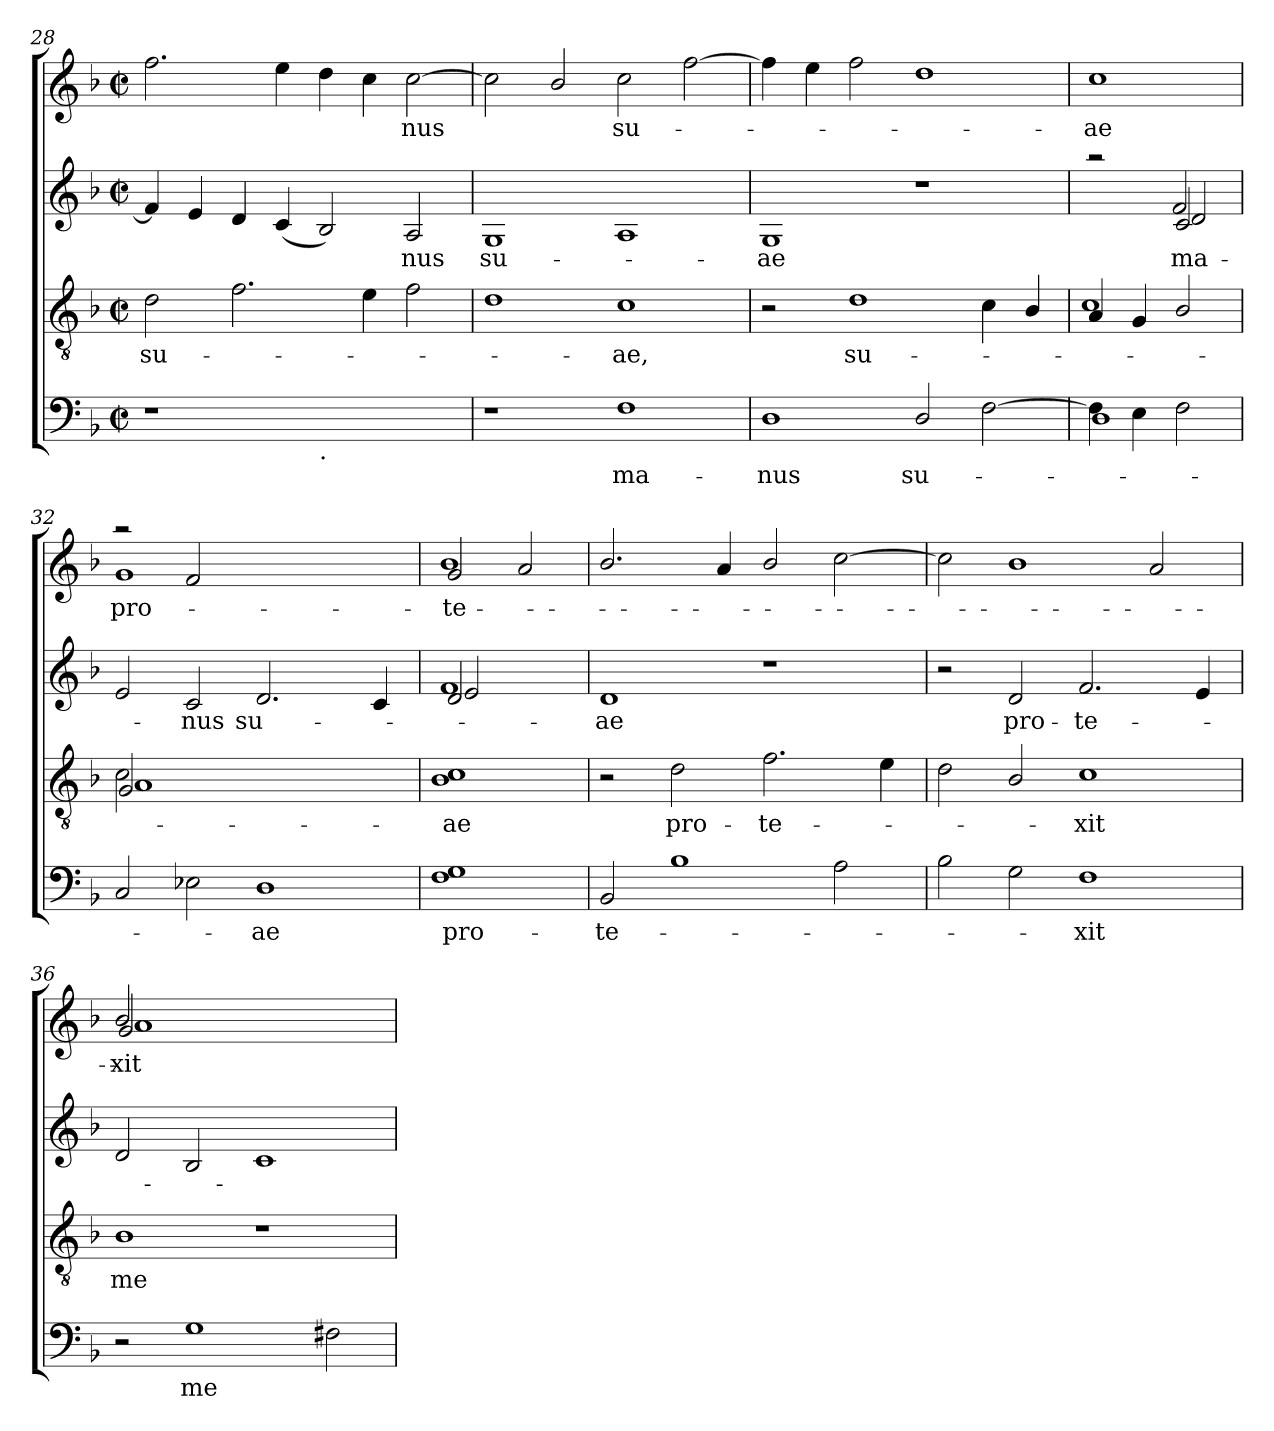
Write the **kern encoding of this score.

**kern	**text	**kern	**text	**kern	**text	**kern	**text
*part4	*part4	*part3	*part3	*part2	*part2	*part1	*part1
*staff4	*staff4	*staff3	*staff3	*staff2	*staff2	*staff1	*staff1
!!LO:LB:g=z
*clefF4	*	*clefGv2	*	*clefG2	*	*clefG2	*
*k[b-]	*	*k[b-]	*	*k[b-]	*	*k[b-]	*
*F:	*	*F:	*	*F:	*	*F:	*
*M2/2	*	*M2/2	*	*M2/2	*	*M2/2	*
*met(c|)	*	*met(c|)	*	*met(c|)	*	*met(c|)	*
=28	=28	=28	=28	=28	=28	=28	=28
!	!	!	!LO:LY:b	!	!	!	!
1r	.	2d\	su-	4f/]	.	2.ff\	.
.	.	.	.	4e/	.	.	.
.	.	2.f\	.	4d/	.	.	.
.	.	.	.	(<4c/	.	4ee\	.
!LO:TX:b:t=.	!	!	!	!	!	!	!
1ryy	.	.	.	2B-/)	.	4dd\	.
.	.	4e\	.	.	.	4cc\	.
!	!	!	!	!	!LO:LY:b	!	!LO:LY:b
.	.	2f\	.	2A/	nus	[>2cc\	-nus
=29	=29	=29	=29	=29	=29	=29	=29
!	!	!	!	!	!LO:LY:b	!	!
1r	.	1d	.	1G	su-	2cc\]	.
.	.	.	.	.	.	2b-/	.
!	!LO:LY:b	!	!LO:LY:b	!	!	!	!LO:LY:b
1F	ma-	1c	-ae,	1A	.	2cc\	su-
.	.	.	.	.	.	[>2ff\	.
=30	=30	=30	=30	=30	=30	=30	=30
!	!LO:LY:b	!	!	!	!LO:LY:b	!	!
1D	-nus	2r	.	1G	-ae	4ff\]	.
.	.	.	.	.	.	4ee\	.
!	!	!	!LO:LY:b	!	!	!	!
.	.	1d	su-	.	.	2ff\	.
!	!LO:LY:b	!	!	!	!	!	!
2D/	su-	.	.	1r	.	1dd	.
[>2F\	.	4c\	.	.	.	.	.
.	.	4B-/	.	.	.	.	.
=31	=31	=31	=31	=31	=31	=31	=31
*^	*	*^	*	*^	*	*	*
*	*	*	*	*	*	*	*^	*	*	*
!	!	!	!	!	!	!	!	!	!	!	!LO:LY:b
4F\]	1D	.	4A/	1c	.	2raa	2ryy	2ryy	.	1cc	-ae
4E\	.	.	4G/	.	.	.	.	.	.	.	.
!	!	!	!	!	!	!	!	!	!LO:LY:b	!	!
2F\	.	.	2B-/	.	.	2c/	2d/	2f/	ma-	.	.
*v	*v	*	*	*	*	*	*	*	*	*	*
=32	=32	=32	=32	=32	=32	=32	=32	=32	=32	=32
*	*	*	*^	*	*	*	*	*	*^	*
!	!	!	!	!	!	!	!	!	!	!	!	!LO:LY:b
*	*	*	*	*	*	*v	*v	*v	*	*	*	*
2C/	.	2c\	2G/	1A	.	2e/	.	2raa	1g	pro-
!	!	!	!	!	!	!	!LO:LY:b	!	!	!
2E-\	.	1ryy	1ryy	.	.	2c/	-nus	2f/	.	.
!	!LO:LY:b	!	!	!	!	!	!LO:LY:b	!	!	!
1D	-ae	.	.	1ryy	.	2.d/	su-	1ryy	1ryy	.
.	.	2ryy	2ryy	.	.	.	.	.	.	.
.	.	.	.	.	.	4c/	.	.	.	.
*	*	*v	*v	*v	*	*	*	*	*	*
=33	=33	=33	=33	=33	=33	=33	=33	=33
!	!LO:LY:b	!	!LO:LY:b	!	!	!	!	!LO:LY:b
*	*	*	*	*^	*	*	*	*
*	*	*	*	*	*^	*	*	*	*
1F 1G	pro-	1B- 1c	-ae	2d/	1f	2e/	.	2g/	1b-	-te-
.	.	.	.	2ryy	.	2ryy	.	2a/	.	.
*	*	*	*	*	*	*	*	*v	*v	*
!!LO:PB:g=z
=34	=34	=34	=34	=34	=34	=34	=34	=34	=34
!	!LO:LY:b	!	!	!	!	!	!LO:LY:b	!	!
*	*	*	*	*v	*v	*v	*	*	*
2BB-/	-te-	2r	.	1d	-ae	2.b-/	.
!	!	!	!LO:LY:b	!	!	!	!
1B-	.	2d\	pro-	.	.	.	.
.	.	.	.	.	.	4a/	.
!	!	!	!LO:LY:b	!	!	!	!
.	.	2.f\	-te-	1r	.	2b-/	.
2A\	.	.	.	.	.	[>2cc\	.
.	.	4e\	.	.	.	.	.
=35	=35	=35	=35	=35	=35	=35	=35
2B-\	.	2d\	.	2r	.	2cc\]	.
!	!	!	!	!	!LO:LY:b	!	!
2G\	.	2B-/	.	2d/	pro-	1b-	.
!	!LO:LY:b	!	!LO:LY:b	!	!LO:LY:b	!	!
1F	-xit	1c	-xit	2.f/	-te-	.	.
.	.	.	.	.	.	2a/	.
.	.	.	.	4e/	.	.	.
=36	=36	=36	=36	=36	=36	=36	=36
!	!	!	!LO:LY:b	!	!	!	!LO:LY:b
*	*	*	*	*	*	*^	*
*	*	*	*	*	*	*	*^	*
2r	.	1B-	me	2d/	.	2b-/	2g/	1a	-xit
!	!LO:LY:b	!	!	!	!	!	!	!	!
1G	me	.	.	2B-/	.	1ryy	1ryy	.	.
.	.	1r	.	1c	.	.	.	1ryy	.
2F#\	.	.	.	.	.	2ryy	2ryy	.	.
*	*	*	*	*	*	*v	*v	*v	*
=	=	=	=	=	=	=	=
*-	*-	*-	*-	*-	*-	*-	*-
